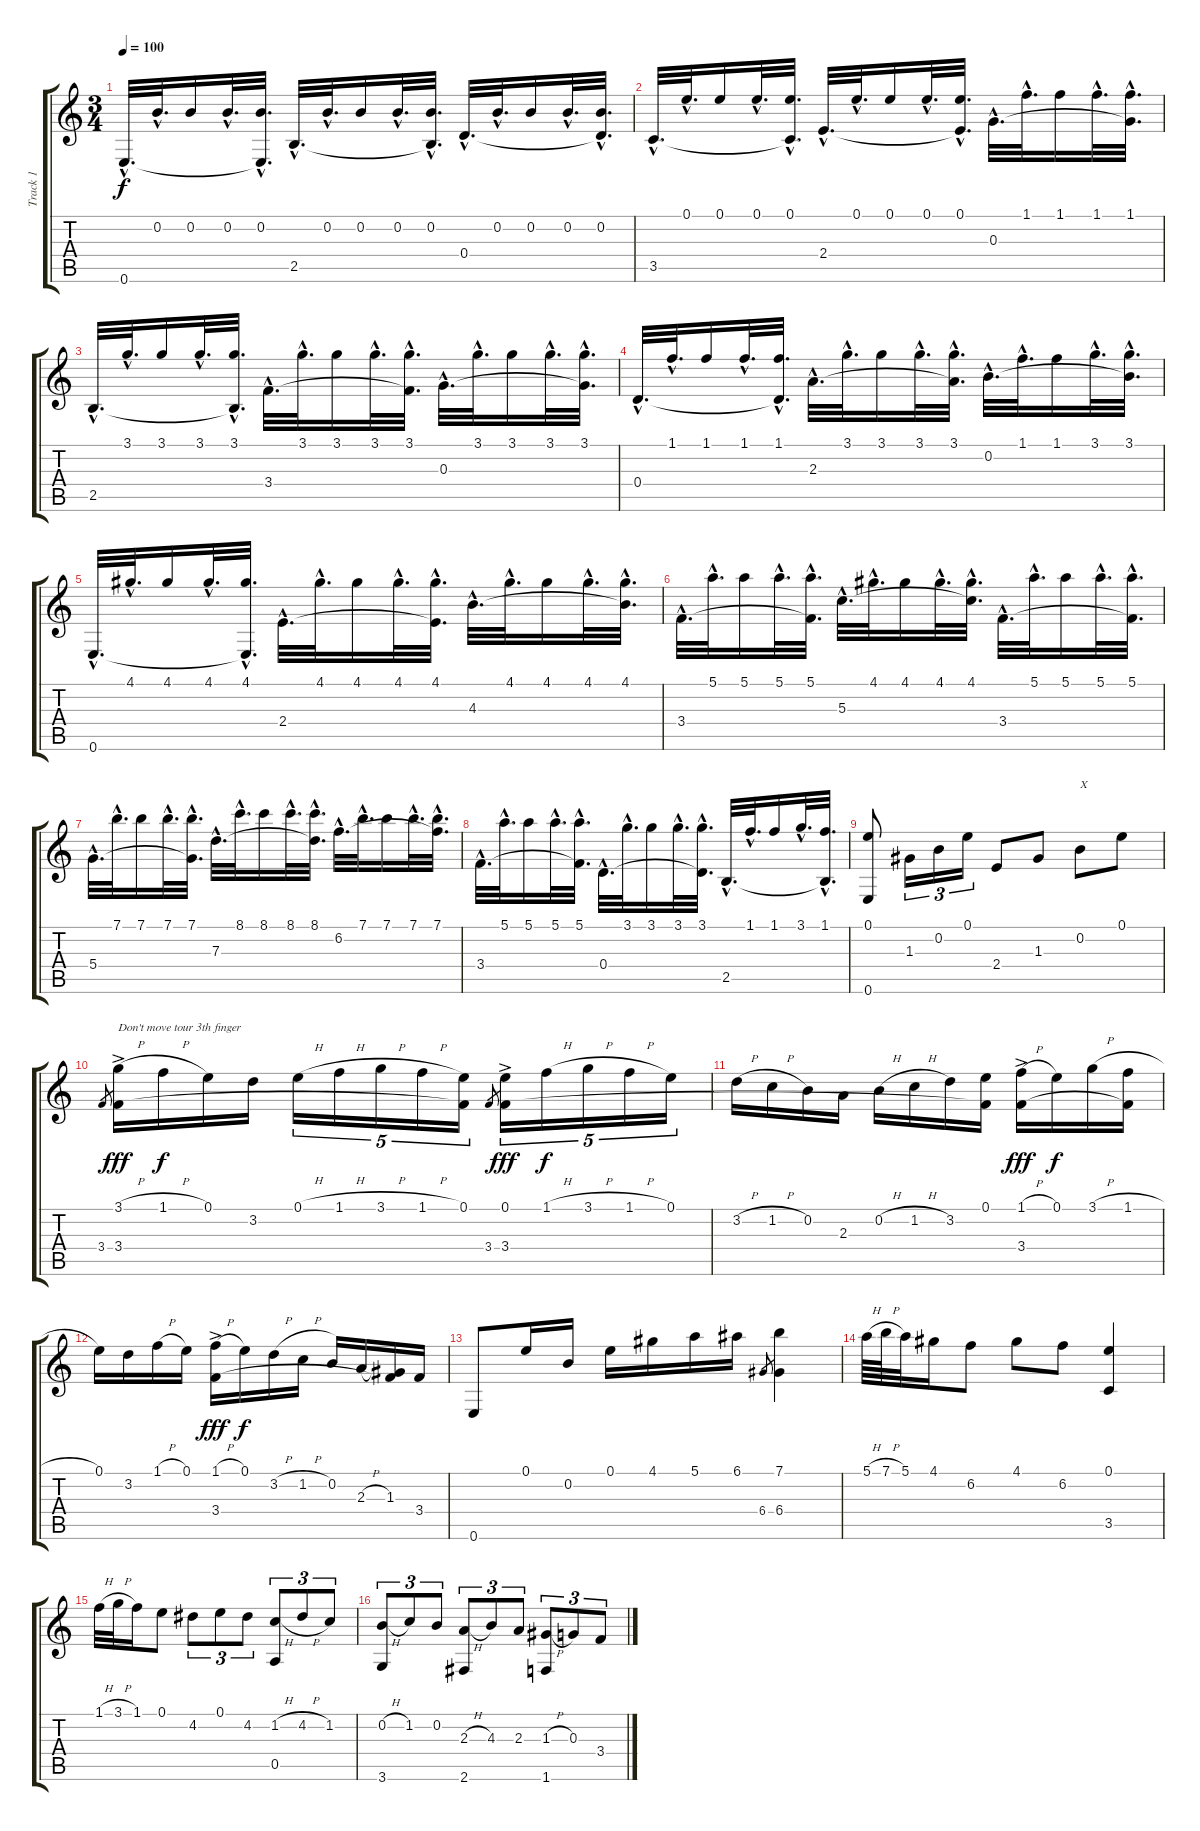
\track ("Track 1" "Track 1") {instrument acousticguitarnylon}
\staff {score tabs}
\tuning (E4 B3 G3 D3 A2 E2) {hide}
\ts (3 4)
\tempo 100
\clef g2
\ks c
0.6{hac}.32{d dy f} 0.2{hac}.32{d} 0.2.16 0.2{hac}.32{d} (0.2{hac} 0.6{hac t}).32{d} 2.5{hac}.32{d} 0.2{hac}.32{d} 0.2.16 0.2{hac}.32{d} (0.2{hac} 2.5{hac t}).32{d} 0.4{hac}.32{d} 0.2{hac}.32{d} 0.2.16 0.2{hac}.32{d} (0.2{hac} 0.4{hac t}).32{d} |
3.5{hac}.32{d} 0.1{hac}.32{d} 0.1.16 0.1{hac}.32{d} (0.1{hac} 3.5{hac t}).32{d} 2.4{hac}.32{d} 0.1{hac}.32{d} 0.1.16 0.1{hac}.32{d} (0.1{hac} 2.4{hac t}).32{d} 0.3{hac}.32{d} 1.1{hac}.32{d} 1.1.16 1.1{hac}.32{d} (1.1{hac} 0.3{hac t}).32{d} |
2.5{hac}.32{d} 3.1{hac}.32{d} 3.1.16 3.1{hac}.32{d} (3.1{hac} 2.5{hac t}).32{d} 3.4{hac}.32{d} 3.1{hac}.32{d} 3.1.16 3.1{hac}.32{d} (3.1{hac} 3.4{hac t}).32{d} 0.3{hac}.32{d} 3.1{hac}.32{d} 3.1.16 3.1{hac}.32{d} (3.1{hac} 0.3{hac t}).32{d} |
0.4{hac}.32{d} 1.1{hac}.32{d} 1.1.16 1.1{hac}.32{d} (1.1{hac} 0.4{hac t}).32{d} 2.3{hac}.32{d} 3.1{hac}.32{d} 3.1.16 3.1{hac}.32{d} (3.1{hac} 2.3{hac t}).32{d} 0.2{hac}.32{d} 1.1{hac}.32{d} 1.1.16 3.1{hac}.32{d} (3.1{hac} 0.2{hac t}).32{d} |
0.6{hac}.32{d} 4.1{hac}.32{d} 4.1.16 4.1{hac}.32{d} (4.1{hac} 0.6{hac t}).32{d} 2.4{hac}.32{d} 4.1{hac}.32{d} 4.1.16 4.1{hac}.32{d} (4.1{hac} 2.4{hac t}).32{d} 4.3{hac}.32{d} 4.1{hac}.32{d} 4.1.16 4.1{hac}.32{d} (4.1{hac} 4.3{hac t}).32{d} |
3.4{hac}.32{d} 5.1{hac}.32{d} 5.1.16 5.1{hac}.32{d} (5.1{hac} 3.4{hac t}).32{d} 5.3{hac}.32{d} 4.1{hac}.32{d} 4.1.16 4.1{hac}.32{d} (4.1{hac} 5.3{hac t}).32{d} 3.4{hac}.32{d} 5.1{hac}.32{d} 5.1.16 5.1{hac}.32{d} (5.1{hac} 3.4{hac t}).32{d} |
5.4{hac}.32{d} 7.1{hac}.32{d} 7.1.16 7.1{hac}.32{d} (7.1{hac} 5.4{hac t}).32{d} 7.3{hac}.32{d} 8.1{hac}.32{d} 8.1.16 8.1{hac}.32{d} (8.1{hac} 7.3{hac t}).32{d} 6.2{hac}.32{d} 7.1{hac}.32{d} 7.1.16 7.1{hac}.32{d} (7.1{hac} 6.2{hac t}).32{d} |
3.4{hac}.32{d} 5.1{hac}.32{d} 5.1.16 5.1{hac}.32{d} (5.1{hac} 3.4{hac t}).32{d} 0.4{hac}.32{d} 3.1{hac}.32{d} 3.1.16 3.1{hac}.32{d} (3.1{hac} 0.4{hac t}).32{d} 2.5{hac}.32{d} 1.1{hac}.32{d} 1.1.16 3.1{hac}.32{d} (1.1{hac} 2.5{hac t}).32{d} |
(0.1 0.6).8 1.3.16{tu (3 2)} 0.2.16{tu (3 2)} 0.1.16{tu (3 2)} 2.4.8 1.3.8 0.2.8{txt "X"} 0.1.8 |
3.4.8{gr} (3.1{h ac} 3.4).16{txt "Don't move tour 3th finger" dy fff} 1.1{h}.16{dy f} 0.1.16 3.2.16 0.1{h}.16{tu (5 4)} 1.1{h}.16{tu (5 4)} 3.1{h}.16{tu (5 4)} 1.1{h}.16{tu (5 4)} (0.1 3.4{t}).16{tu (5 4)} 3.4.8{gr} (0.1 3.4{ac}).16{tu (5 4) dy fff} 1.1{h}.16{tu (5 4) dy f} 3.1{h}.16{tu (5 4)} 1.1{h}.16{tu (5 4)} 0.1.16{tu (5 4)} |
3.2{h}.16 1.2{h}.16 0.2.16 2.3.16 0.2{h}.16 1.2{h}.16 3.2.16 (0.1 3.4{t}).16 (1.1{h ac} 3.4).16{dy fff} 0.1.16{dy f} 3.1{h}.16 (1.1{h} 3.4{t}).16 |
0.1.16 3.2.16 1.1{h}.16 0.1.16 (1.1{h ac} 3.4).16{dy fff} 0.1.16{dy f} 3.2{h}.16 1.2{h}.16 0.2.16 2.3{h}.16 (1.3 3.4{t}).16 3.4.16 |
0.6.8 0.1.16 0.2.16 0.1.16 4.1.16 5.1.16 6.1.16 6.4.8{gr} (7.1 6.4).4 |
5.1{h}.64 7.1{h}.64 5.1.32 4.1.16 6.2.8 4.1.8 6.2.8 (0.1 3.5).4 |
1.1{h}.32 3.1{h}.32 1.1.16 0.1.8 4.2.8{tu (3 2)} 0.1.8{tu (3 2)} 4.2.8{tu (3 2)} (1.2{h} 0.5).8{tu (3 2)} 4.2{h}.8{tu (3 2)} 1.2.8{tu (3 2)} |
(0.2{h} 3.6).8{tu (3 2)} 1.2.8{tu (3 2)} 0.2.8{tu (3 2)} (2.3{h} 2.6).8{tu (3 2)} 4.3.8{tu (3 2)} 2.3.8{tu (3 2)} (1.3{h} 1.6).8{tu (3 2)} 0.3.8{tu (3 2)} 3.4.8{tu (3 2)}
